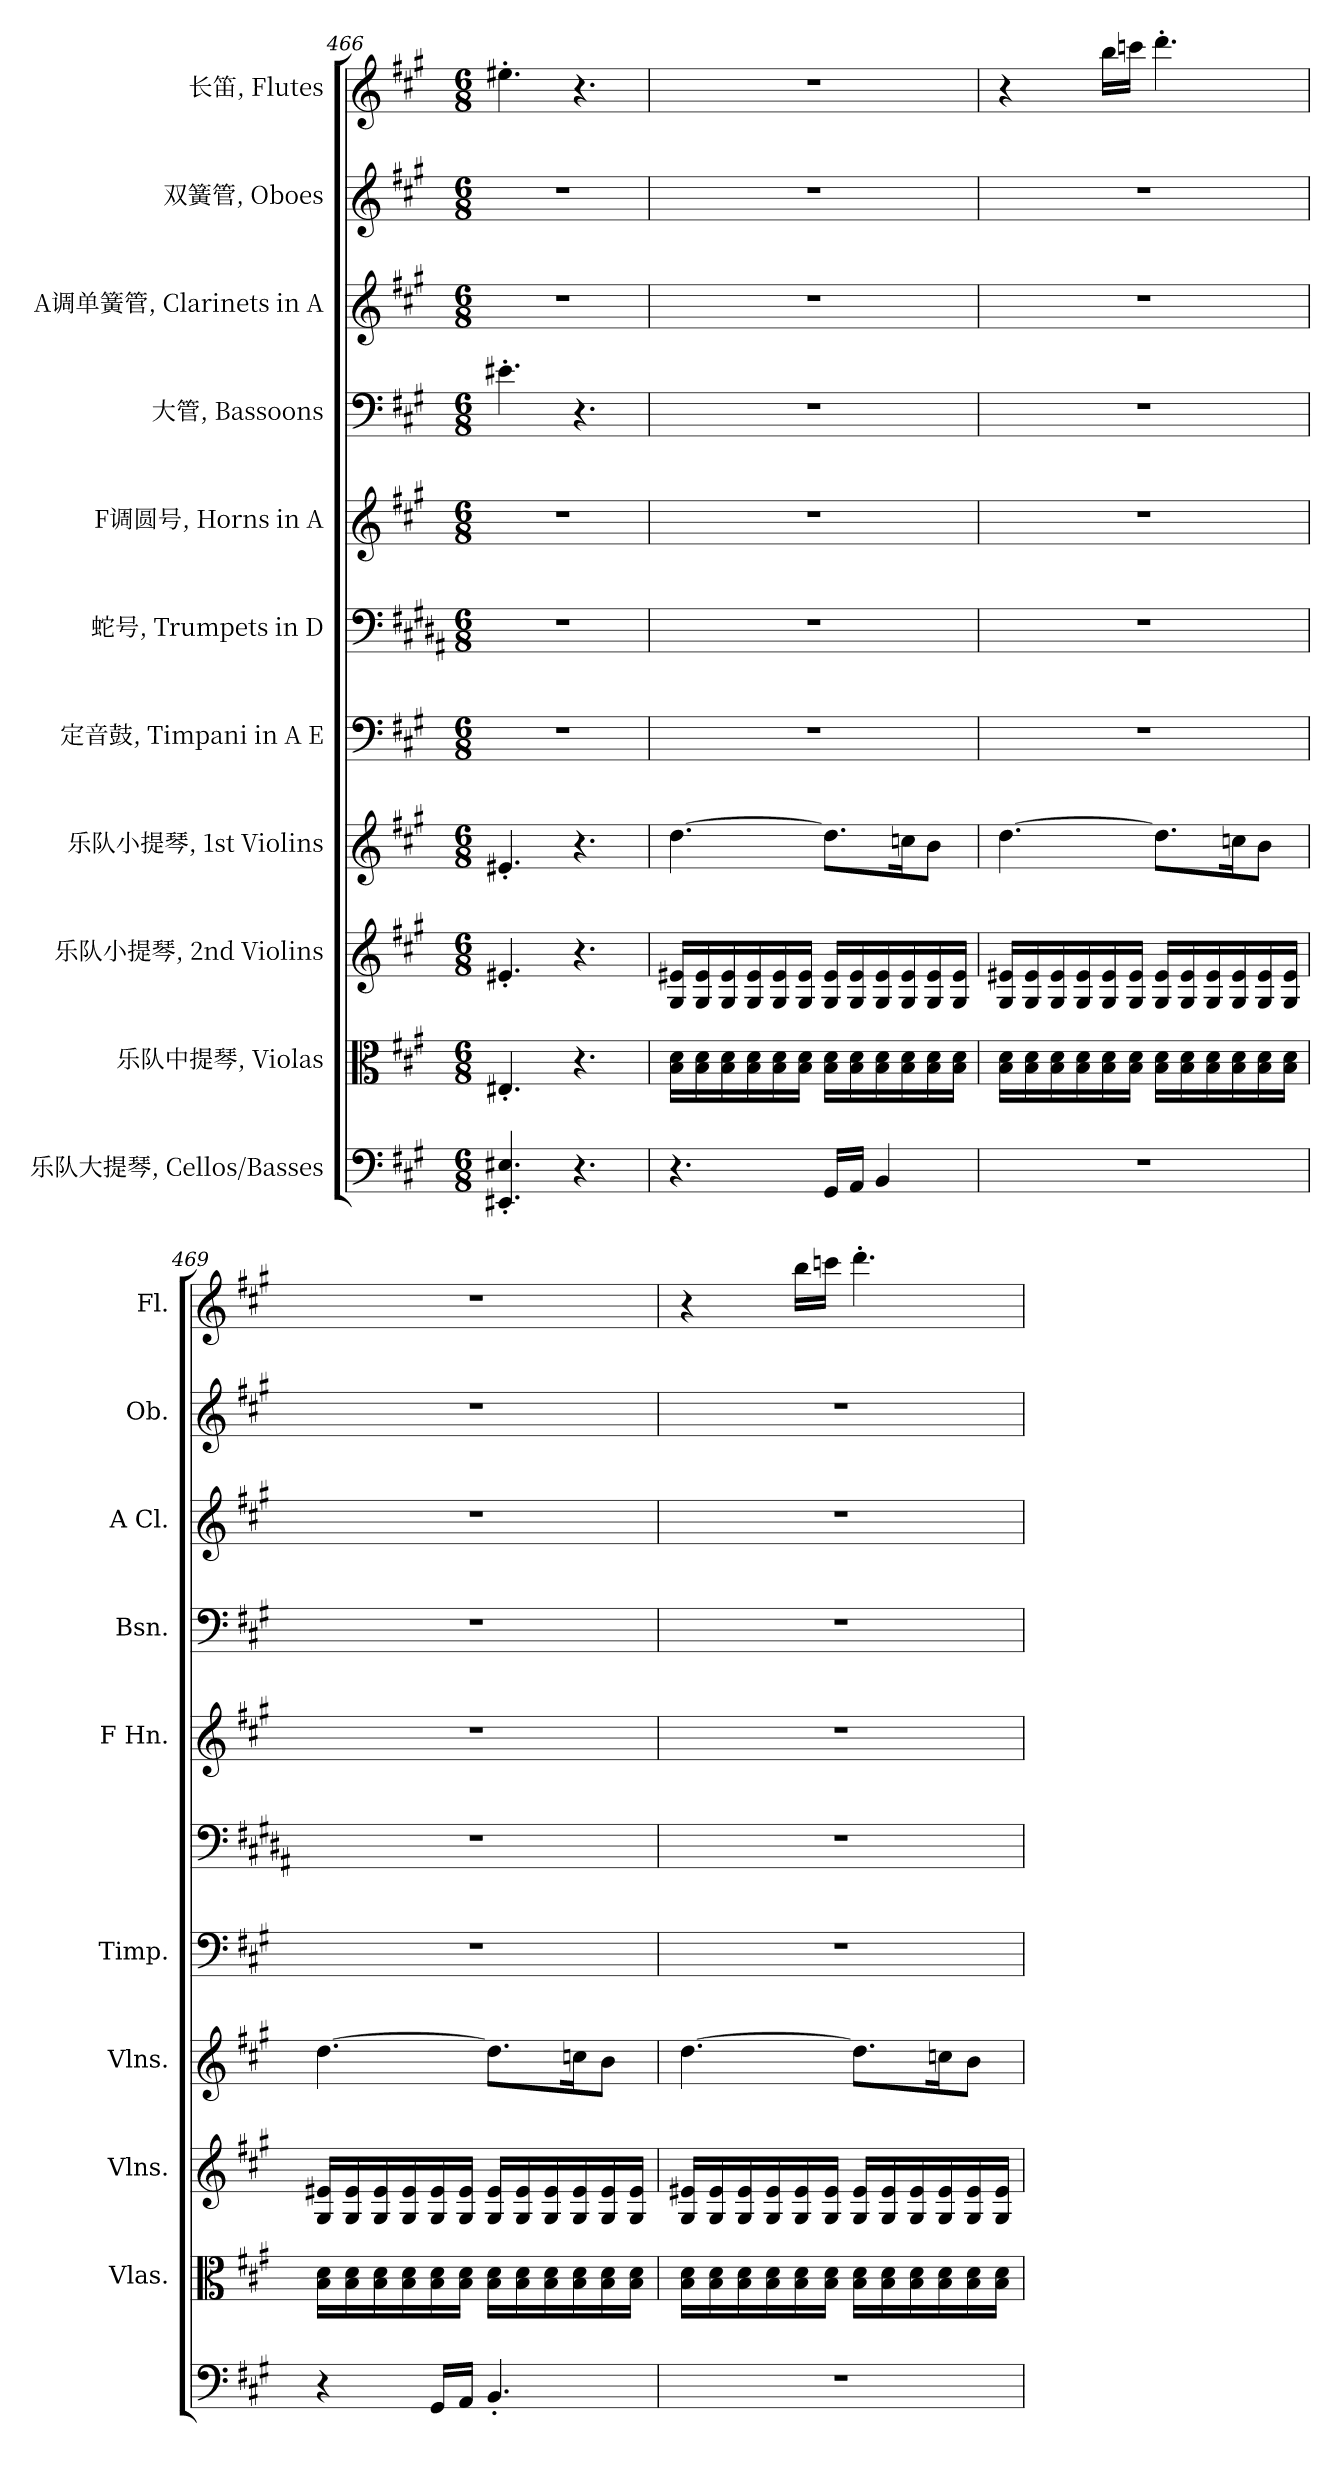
**kern	**kern	**kern	**kern	**kern	**kern	**kern	**kern	**kern	**kern	**kern
*part11	*part10	*part9	*part8	*part7	*part6	*part5	*part4	*part3	*part2	*part1
*staff11	*staff10	*staff9	*staff8	*staff7	*staff6	*staff5	*staff4	*staff3	*staff2	*staff1
*I"乐队大提琴, Cellos/Basses	*I"乐队中提琴, Violas	*I"乐队小提琴, 2nd Violins	*I"乐队小提琴, 1st Violins	*I"定音鼓, Timpani in A E	*I"蛇号, Trumpets in D	*I"F调圆号, Horns in A	*I"大管, Bassoons	*I"A调单簧管, Clarinets in A	*I"双簧管, Oboes	*I"长笛, Flutes
*	*I'Vlas.	*I'Vlns.	*I'Vlns.	*I'Timp.	*	*I'F Hn.	*I'Bsn.	*I'A Cl.	*I'Ob.	*I'Fl.
*clefF4	*clefC3	*clefG2	*clefG2	*clefF4	*clefF4	*clefG2	*clefF4	*clefG2	*clefG2	*clefG2
*	*	*	*	*	*ITrd1c2	*ITrd4c7	*	*ITrd2c3	*	*
*k[f#c#g#]	*k[f#c#g#]	*k[f#c#g#]	*k[f#c#g#]	*k[f#c#g#]	*k[f#c#g#]	*k[f#c#]	*k[f#c#g#]	*k[f#c#g#d#a#e#]	*k[f#c#g#]	*k[f#c#g#]
*M6/8	*M6/8	*M6/8	*M6/8	*M6/8	*M6/8	*M6/8	*M6/8	*M6/8	*M6/8	*M6/8
=466	=466	=466	=466	=466	=466	=466	=466	=466	=466	=466
4.EE#X/' 4.E#X/'	4.E#X'/	4.e#X'/	4.e#X'/	2.r	2.r	2.r	4.e#X'\	2.r	2.r	4.ee#X'\
4.r	4.r	4.r	4.r	.	.	.	4.r	.	.	4.r
!!LO:PB:g=z
=467	=467	=467	=467	=467	=467	=467	=467	=467	=467	=467
4.r	16B\ 16d\LL	16G#/ 16e#X/LL	[4.dd\	2.r	2.r	2.r	2.r	2.r	2.r	2.r
.	16B\ 16d\	16G#/ 16e#/	.	.	.	.	.	.	.	.
.	16B\ 16d\	16G#/ 16e#/	.	.	.	.	.	.	.	.
.	16B\ 16d\	16G#/ 16e#/	.	.	.	.	.	.	.	.
.	16B\ 16d\	16G#/ 16e#/	.	.	.	.	.	.	.	.
.	16B\ 16d\JJ	16G#/ 16e#/JJ	.	.	.	.	.	.	.	.
16GG#/LL	16B\ 16d\LL	16G#/ 16e#/LL	8.dd\L]	.	.	.	.	.	.	.
16AA/JJ	16B\ 16d\	16G#/ 16e#/	.	.	.	.	.	.	.	.
4BB/	16B\ 16d\	16G#/ 16e#/	.	.	.	.	.	.	.	.
.	16B\ 16d\	16G#/ 16e#/	16ccn\K	.	.	.	.	.	.	.
.	16B\ 16d\	16G#/ 16e#/	8b\J	.	.	.	.	.	.	.
.	16B\ 16d\JJ	16G#/ 16e#/JJ	.	.	.	.	.	.	.	.
=468	=468	=468	=468	=468	=468	=468	=468	=468	=468	=468
2.r	16B\ 16d\LL	16G#/ 16e#X/LL	[4.dd\	2.r	2.r	2.r	2.r	2.r	2.r	4r
.	16B\ 16d\	16G#/ 16e#/	.	.	.	.	.	.	.	.
.	16B\ 16d\	16G#/ 16e#/	.	.	.	.	.	.	.	.
.	16B\ 16d\	16G#/ 16e#/	.	.	.	.	.	.	.	.
.	16B\ 16d\	16G#/ 16e#/	.	.	.	.	.	.	.	16bb\LL
.	16B\ 16d\JJ	16G#/ 16e#/JJ	.	.	.	.	.	.	.	16cccn\JJ
.	16B\ 16d\LL	16G#/ 16e#/LL	8.dd\L]	.	.	.	.	.	.	4.ddd'\
.	16B\ 16d\	16G#/ 16e#/	.	.	.	.	.	.	.	.
.	16B\ 16d\	16G#/ 16e#/	.	.	.	.	.	.	.	.
.	16B\ 16d\	16G#/ 16e#/	16ccn\K	.	.	.	.	.	.	.
.	16B\ 16d\	16G#/ 16e#/	8b\J	.	.	.	.	.	.	.
.	16B\ 16d\JJ	16G#/ 16e#/JJ	.	.	.	.	.	.	.	.
!!LO:PB:g=z
=469	=469	=469	=469	=469	=469	=469	=469	=469	=469	=469
4r	16B\ 16d\LL	16G#/ 16e#X/LL	[4.dd\	2.r	2.r	2.r	2.r	2.r	2.r	2.r
.	16B\ 16d\	16G#/ 16e#/	.	.	.	.	.	.	.	.
.	16B\ 16d\	16G#/ 16e#/	.	.	.	.	.	.	.	.
.	16B\ 16d\	16G#/ 16e#/	.	.	.	.	.	.	.	.
16GG#/LL	16B\ 16d\	16G#/ 16e#/	.	.	.	.	.	.	.	.
16AA/JJ	16B\ 16d\JJ	16G#/ 16e#/JJ	.	.	.	.	.	.	.	.
4.BB'/	16B\ 16d\LL	16G#/ 16e#/LL	8.dd\L]	.	.	.	.	.	.	.
.	16B\ 16d\	16G#/ 16e#/	.	.	.	.	.	.	.	.
.	16B\ 16d\	16G#/ 16e#/	.	.	.	.	.	.	.	.
.	16B\ 16d\	16G#/ 16e#/	16ccn\K	.	.	.	.	.	.	.
.	16B\ 16d\	16G#/ 16e#/	8b\J	.	.	.	.	.	.	.
.	16B\ 16d\JJ	16G#/ 16e#/JJ	.	.	.	.	.	.	.	.
=470	=470	=470	=470	=470	=470	=470	=470	=470	=470	=470
2.r	16B\ 16d\LL	16G#/ 16e#X/LL	[4.dd\	2.r	2.r	2.r	2.r	2.r	2.r	4r
.	16B\ 16d\	16G#/ 16e#/	.	.	.	.	.	.	.	.
.	16B\ 16d\	16G#/ 16e#/	.	.	.	.	.	.	.	.
.	16B\ 16d\	16G#/ 16e#/	.	.	.	.	.	.	.	.
.	16B\ 16d\	16G#/ 16e#/	.	.	.	.	.	.	.	16bb\LL
.	16B\ 16d\JJ	16G#/ 16e#/JJ	.	.	.	.	.	.	.	16cccn\JJ
.	16B\ 16d\LL	16G#/ 16e#/LL	8.dd\L]	.	.	.	.	.	.	4.ddd'\
.	16B\ 16d\	16G#/ 16e#/	.	.	.	.	.	.	.	.
.	16B\ 16d\	16G#/ 16e#/	.	.	.	.	.	.	.	.
.	16B\ 16d\	16G#/ 16e#/	16ccn\K	.	.	.	.	.	.	.
.	16B\ 16d\	16G#/ 16e#/	8b\J	.	.	.	.	.	.	.
.	16B\ 16d\JJ	16G#/ 16e#/JJ	.	.	.	.	.	.	.	.
=	=	=	=	=	=	=	=	=	=	=
*-	*-	*-	*-	*-	*-	*-	*-	*-	*-	*-
